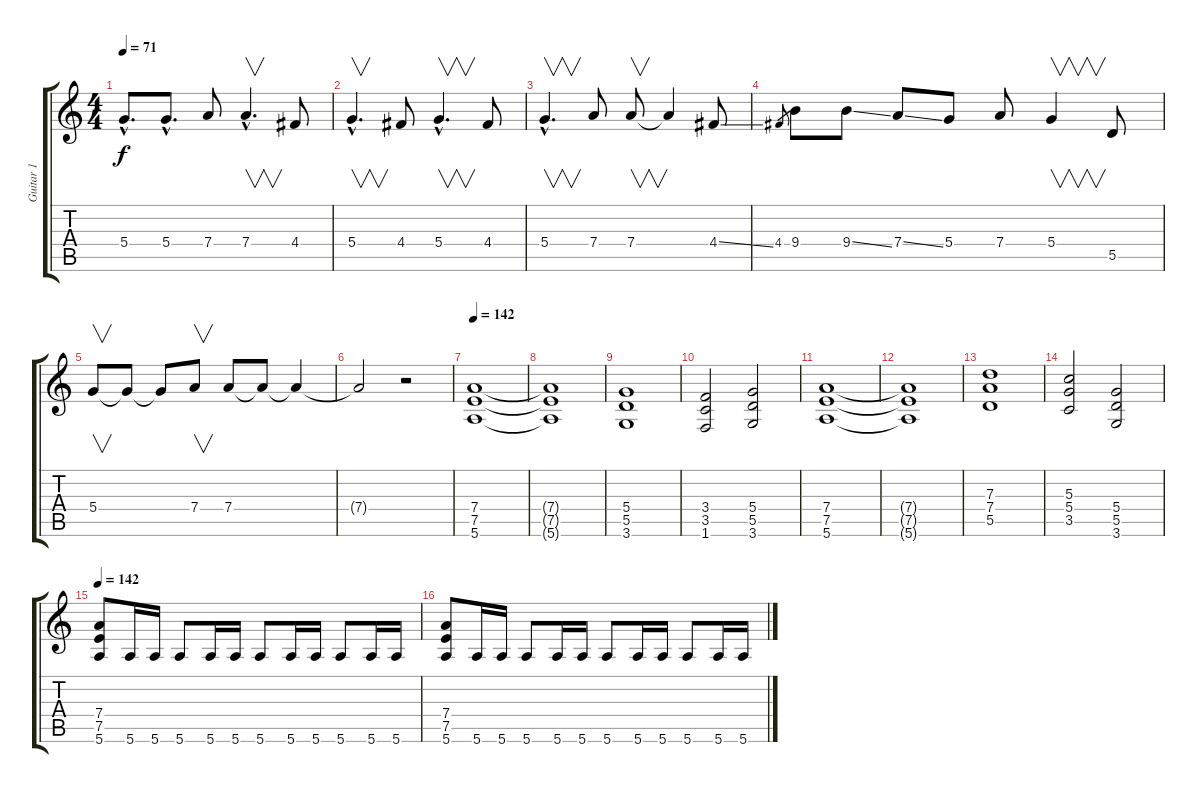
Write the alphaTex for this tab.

\track ("Guitar 1" "Guitar 1") {instrument distortionguitar}
\staff {score tabs}
\tuning (E4 B3 G3 D3 A2 E2) {hide}
\ts (4 4)
\tempo 71
\clef g2
\ks c
5.4{hac}.8{d dy f} 5.4{hac}.8{d} 7.4.8 7.4{hac}.4{v d} 4.4.8 |
5.4{hac}.4{v d} 4.4.8 5.4{hac}.4{v d} 4.4.8 |
5.4{hac}.4{v d} 7.4.8 7.4.8{v} 7.4{t}.4 4.4{ss}.8 |
4.4.8{gr} 9.4.8 9.4{ss}.8 7.4{ss}.8 5.4.8 7.4.8 5.4.4{v} 5.5.8 |
5.4.8{v} 5.4{t}.8 5.4{t}.8 7.4.8{v} 7.4.8 7.4{t}.8 7.4{t}.4 |
7.4{t}.2 r.2 |
\tempo 142
(7.4 7.5 5.6).1 |
(7.4{t} 7.5{t} 5.6{t}).1 |
(5.4 5.5 3.6).1 |
(3.4 3.5 1.6).2 (5.4 5.5 3.6).2 |
(7.4 7.5 5.6).1 |
(7.4{t} 7.5{t} 5.6{t}).1 |
(7.3 7.4 5.5).1 |
(5.3 5.4 3.5).2 (5.4 5.5 3.6).2 |
\tempo 142
(7.4 7.5 5.6).8 5.6.16 5.6.16 5.6.8 5.6.16 5.6.16 5.6.8 5.6.16 5.6.16 5.6.8 5.6.16 5.6.16 |
(7.4 7.5 5.6).8 5.6.16 5.6.16 5.6.8 5.6.16 5.6.16 5.6.8 5.6.16 5.6.16 5.6.8 5.6.16 5.6.16
